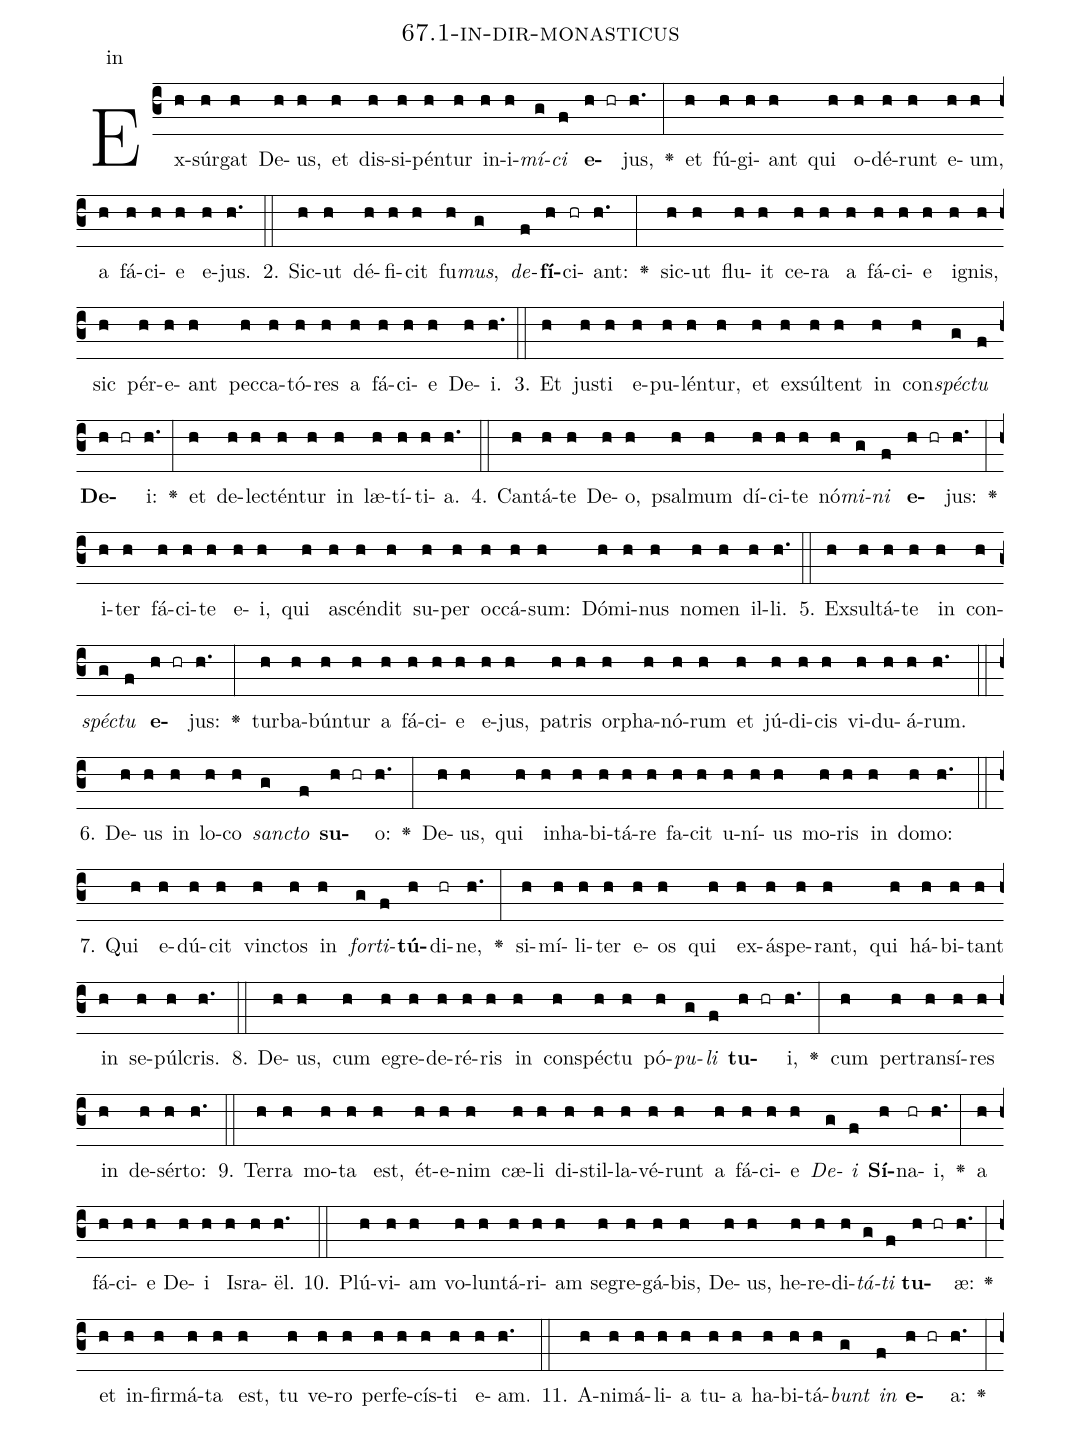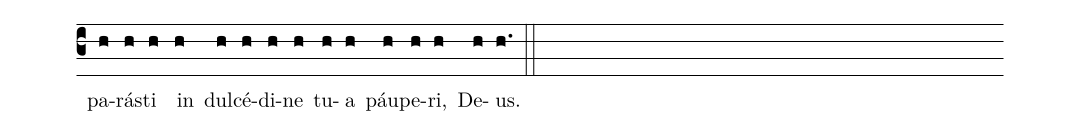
name: 67.1-in-dir-monasticus;
annotation: in;
%%
(c3)Ex(h)súr(h)gat(h) De(h)us,(h) et(h) dis(h)si(h)pén(h)tur(h) in(h)i(h)<i>mí</i>(g)<i>ci</i>(f) <b>e</b>(h hr)jus,(h.) <v>\greheightstar</v>(:) et(h) fú(h)gi(h)ant(h) qui(h) o(h)dé(h)runt(h) e(h)um,(h) a(h) fá(h)ci(h)e(h) e(h)jus.(h.) (::)
2. Sic(h)ut(h) dé(h)fi(h)cit(h) fu(h)<i>mus</i>,(g) <i>de</i>(f)<b>fí</b>(h)ci(hr)ant:(h.) <v>\greheightstar</v>(:) sic(h)ut(h) flu(h)it(h) ce(h)ra(h) a(h) fá(h)ci(h)e(h) i(h)gnis,(h) sic(h) pér(h)e(h)ant(h) pec(h)ca(h)tó(h)res(h) a(h) fá(h)ci(h)e(h) De(h)i.(h.) (::)
3. Et(h) jus(h)ti(h) e(h)pu(h)lén(h)tur,(h) et(h) ex(h)súl(h)tent(h) in(h) con(h)<i>spéc</i>(g)<i>tu</i>(f) <b>De</b>(h hr)i:(h.) <v>\greheightstar</v>(:) et(h) de(h)lec(h)tén(h)tur(h) in(h) læ(h)tí(h)ti(h)a.(h.) (::)
4. Can(h)tá(h)te(h) De(h)o,(h) psal(h)mum(h) dí(h)ci(h)te(h) nó(h)<i>mi</i>(g)<i>ni</i>(f) <b>e</b>(h hr)jus:(h.) <v>\greheightstar</v>(:) i(h)ter(h) fá(h)ci(h)te(h) e(h)i,(h) qui(h) a(h)scén(h)dit(h) su(h)per(h) oc(h)cá(h)sum:(h) Dó(h)mi(h)nus(h) no(h)men(h) il(h)li.(h.) (::)
5. Ex(h)sul(h)tá(h)te(h) in(h) con(h)<i>spéc</i>(g)<i>tu</i>(f) <b>e</b>(h hr)jus:(h.) <v>\greheightstar</v>(:) tur(h)ba(h)bún(h)tur(h) a(h) fá(h)ci(h)e(h) e(h)jus,(h) pa(h)tris(h) or(h)pha(h)nó(h)rum(h) et(h) jú(h)di(h)cis(h) vi(h)du(h)á(h)rum.(h.) (::)
6. De(h)us(h) in(h) lo(h)co(h) <i>sanc</i>(g)<i>to</i>(f) <b>su</b>(h hr)o:(h.) <v>\greheightstar</v>(:) De(h)us,(h) qui(h) in(h)ha(h)bi(h)tá(h)re(h) fa(h)cit(h) u(h)ní(h)us(h) mo(h)ris(h) in(h) do(h)mo:(h.) (::)
7. Qui(h) e(h)dú(h)cit(h) vinc(h)tos(h) in(h) <i>for</i>(g)<i>ti</i>(f)<b>tú</b>(h)di(hr)ne,(h.) <v>\greheightstar</v>(:) si(h)mí(h)li(h)ter(h) e(h)os(h) qui(h) ex(h)ás(h)pe(h)rant,(h) qui(h) há(h)bi(h)tant(h) in(h) se(h)púl(h)cris.(h.) (::)
8. De(h)us,(h) cum(h) e(h)gre(h)de(h)ré(h)ris(h) in(h) con(h)spéc(h)tu(h) pó(h)<i>pu</i>(g)<i>li</i>(f) <b>tu</b>(h hr)i,(h.) <v>\greheightstar</v>(:) cum(h) per(h)trans(h)í(h)res(h) in(h) de(h)sér(h)to:(h.) (::)
9. Ter(h)ra(h) mo(h)ta(h) est,(h) ét(h)e(h)nim(h) cæ(h)li(h) di(h)stil(h)la(h)vé(h)runt(h) a(h) fá(h)ci(h)e(h) <i>De</i>(g)<i>i</i>(f) <b>Sí</b>(h)na(hr)i,(h.) <v>\greheightstar</v>(:) a(h) fá(h)ci(h)e(h) De(h)i(h) Is(h)ra(h)ël.(h.) (::)
10. Plú(h)vi(h)am(h) vo(h)lun(h)tá(h)ri(h)am(h) se(h)gre(h)gá(h)bis,(h) De(h)us,(h) he(h)re(h)di(h)<i>tá</i>(g)<i>ti</i>(f) <b>tu</b>(h hr)æ:(h.) <v>\greheightstar</v>(:) et(h) in(h)fir(h)má(h)ta(h) est,(h) tu(h) ve(h)ro(h) per(h)fe(h)cís(h)ti(h) e(h)am.(h.) (::)
11. A(h)ni(h)má(h)li(h)a(h) tu(h)a(h) ha(h)bi(h)tá(h)<i>bunt</i>(g) <i>in</i>(f) <b>e</b>(h hr)a:(h.) <v>\greheightstar</v>(:) pa(h)rás(h)ti(h) in(h) dul(h)cé(h)di(h)ne(h) tu(h)a(h) páu(h)pe(h)ri,(h) De(h)us.(h.) (::)
